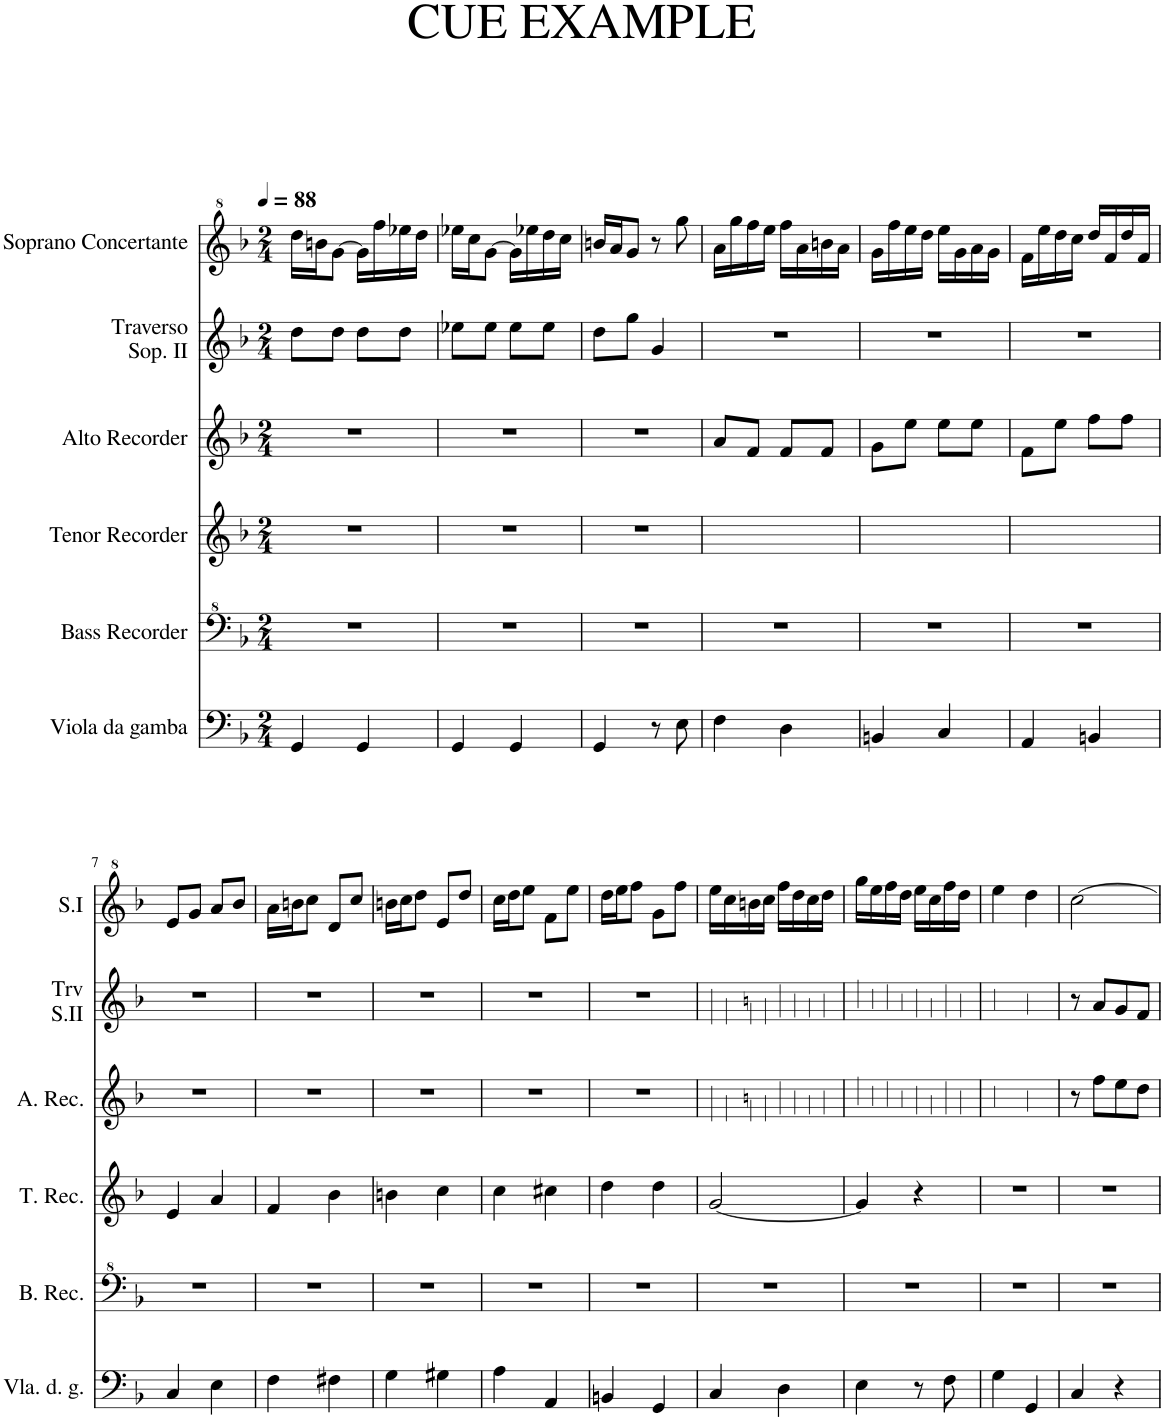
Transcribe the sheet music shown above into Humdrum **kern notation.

**kern	**kern	**kern	**kern	**kern	**kern
*part6	*part5	*part4	*part3	*part2	*part1
*staff6	*staff5	*staff4	*staff3	*staff2	*staff1
*I"Viola da gamba	*I"Bass Recorder	*I"Tenor Recorder	*I"Alto Recorder	*I"Traverso Sop. II	*I"Soprano Concertante
*I'Vla. d. g.	*I'B. Rec.	*I'T. Rec.	*I'A. Rec.	*I'Trv S.II	*
*clefF4	*clefF^4	*clefG2	*clefG2	*clefG2	*clefG^2
*k[b-]	*k[b-]	*k[b-]	*k[b-]	*k[b-]	*k[b-]
*M2/4	*M2/4	*M2/4	*M2/4	*M2/4	*M2/4
*MM88	*MM88	*MM88	*MM88	*MM88	*MM88
=1	=1	=1	=1	=1	=1
4GG/	2r	2r	2r	8dd\L	16ddd\LL
.	.	.	.	.	16bbn\J
.	.	.	.	8dd\J	[8gg\J
4GG/	.	.	.	8dd\L	16gg\LL]
.	.	.	.	.	16fff\
.	.	.	.	8dd\J	16eee-X\
.	.	.	.	.	16ddd\JJ
=2	=2	=2	=2	=2	=2
4GG/	2r	2r	2r	8ee-X\L	16eee-X\LL
.	.	.	.	.	16ccc\J
.	.	.	.	8ee-\J	[8gg\J
4GG/	.	.	.	8ee-\L	16gg\LL]
.	.	.	.	.	16eee-X\
.	.	.	.	8ee-\J	16ddd\
.	.	.	.	.	16ccc\JJ
=3	=3	=3	=3	=3	=3
4GG/	2r	2r	2r	8dd\L	16bbn/LL
.	.	.	.	.	16aa/J
.	.	.	.	8gg\J	8gg/J
8r	.	.	.	4g/	8r
8E\	.	.	.	.	8ggg\
=4	=4	=4	=4	=4	=4
4F\	2r	16aLL	8a/L	2r	16aa\LL
.	.	16gg	.	.	16ggg\
.	.	16ff	8f/J	.	16fff\
.	.	16eeJJ	.	.	16eee\JJ
4D\	.	16ffLL	8f/L	.	16fff\LL
.	.	16a	.	.	16aa\
.	.	16bn	8f/J	.	16bbn\
.	.	16aJJ	.	.	16aa\JJ
=5	=5	=5	=5	=5	=5
4BBn/	2r	16gLL	8g\L	2r	16gg\LL
.	.	16ff	.	.	16fff\
.	.	16ee	8ee\J	.	16eee\
.	.	16ddJJ	.	.	16ddd\JJ
4C/	.	16eeLL	8ee\L	.	16eee\LL
.	.	16g	.	.	16gg\
.	.	16a	8ee\J	.	16aa\
.	.	16gJJ	.	.	16gg\JJ
=6	=6	=6	=6	=6	=6
4AA/	2r	16fLL	8f\L	2r	16ff\LL
.	.	16ee	.	.	16eee\
.	.	16dd	8ee\J	.	16ddd\
.	.	16ccJJ	.	.	16ccc\JJ
4BBn/	.	16ddLL	8ff\L	.	16ddd/LL
.	.	16f	.	.	16ff/
.	.	16dd	8ff\J	.	16ddd/
.	.	16fJJ	.	.	16ff/JJ
!!LO:LB:g=z
=7	=7	=7	=7	=7	=7
4C/	2r	4e/	2r	2r	8ee/L
.	.	.	.	.	8gg/J
4E\	.	4a/	.	.	8aa/L
.	.	.	.	.	8bb-/J
=8	=8	=8	=8	=8	=8
4F\	2r	4f/	2r	2r	16aa\LL
.	.	.	.	.	16bbn\J
.	.	.	.	.	8ccc\J
4F#X\	.	4b-\	.	.	8dd/L
.	.	.	.	.	8ccc/J
=9	=9	=9	=9	=9	=9
4G\	2r	4bn\	2r	2r	16bbn\LL
.	.	.	.	.	16ccc\J
.	.	.	.	.	8ddd\J
4G#X\	.	4cc\	.	.	8ee/L
.	.	.	.	.	8ddd/J
=10	=10	=10	=10	=10	=10
4A\	2r	4cc\	2r	2r	16ccc\LL
.	.	.	.	.	16ddd\J
.	.	.	.	.	8eee\J
4AA/	.	4cc#X\	.	.	8ff\L
.	.	.	.	.	8eee\J
=11	=11	=11	=11	=11	=11
4BBn/	2r	4dd\	2r	2r	16ddd\LL
.	.	.	.	.	16eee\J
.	.	.	.	.	8fff\J
4GG/	.	4dd\	.	.	8gg\L
.	.	.	.	.	8fff\J
=12	=12	=12	=12	=12	=12
4C/	2r	[2g/	16ee\LL	16ee\LL	16eee\LL
.	.	.	16cc\	16cc\	16ccc\
.	.	.	16bn\	16bn\	16bbn\
.	.	.	16cc\JJ	16cc\JJ	16ccc\JJ
4D\	.	.	16ff\LL	16ff\LL	16fff\LL
.	.	.	16dd\	16dd\	16ddd\
.	.	.	16cc\	16cc\	16ccc\
.	.	.	16dd\JJ	16dd\JJ	16ddd\JJ
=13	=13	=13	=13	=13	=13
4E\	2r	4g/]	16gg\LL	16gg\LL	16ggg\LL
.	.	.	16ee\	16ee\	16eee\
.	.	.	16ff\	16ff\	16fff\
.	.	.	16dd\JJ	16dd\JJ	16ddd\JJ
8r	.	4r	16ee\LL	16ee\LL	16eee\LL
.	.	.	16cc\	16cc\	16ccc\
8F\	.	.	16ff\	16ff\	16fff\
.	.	.	16dd\JJ	16dd\JJ	16ddd\JJ
=14	=14	=14	=14	=14	=14
4G\	2r	2r	4ee\	4ee\	4eee\
4GG/	.	.	4dd\	4dd\	4ddd\
=15	=15	=15	=15	=15	=15
4C/	2r	2r	8r	8r	[2ccc\
.	.	.	8ff\L	8a/L	.
4r	.	.	8ee\	8g/	.
.	.	.	8dd\J	8f/J	.
=	=	=	=	=	=
*-	*-	*-	*-	*-	*-
